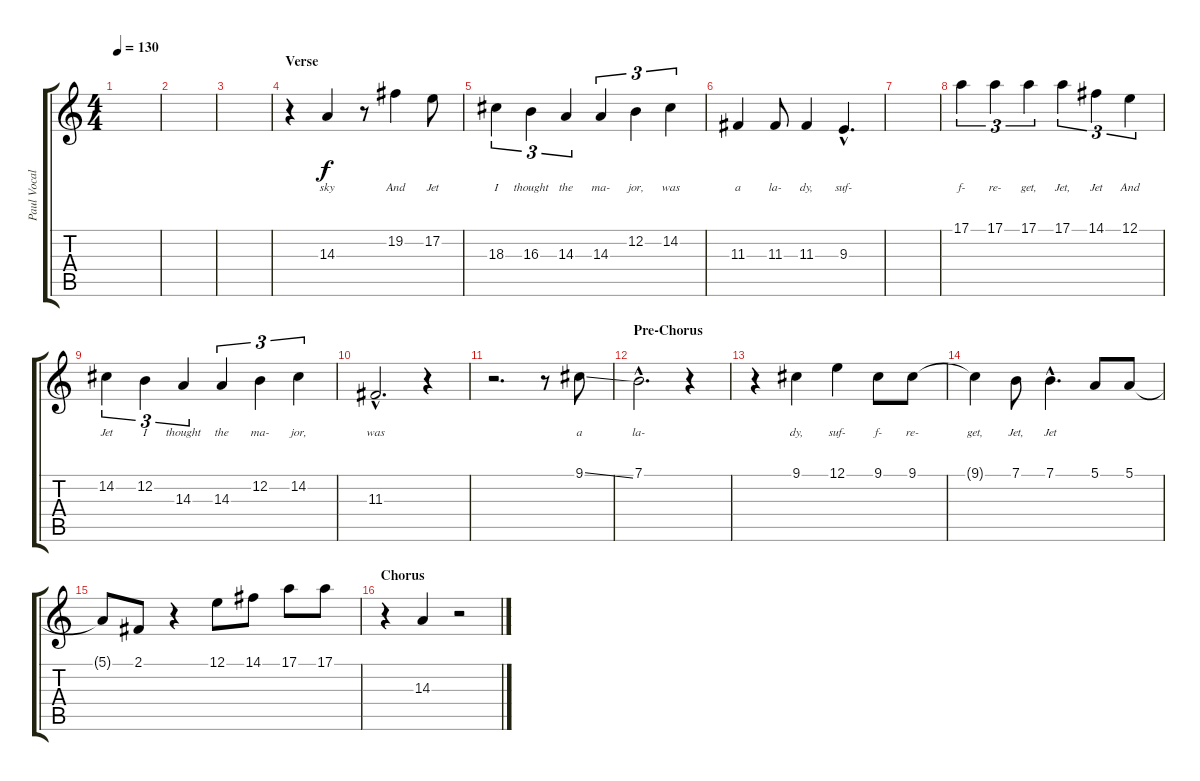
\track ("Paul Vocal" "Paul Vocal") {instrument tenorsax}
\staff {score tabs}
\tuning (E4 B3 G3 D3 A2 E2) {hide}
\ts (4 4)
\tempo 130
\clef g2
\ks c
|
|
|
\section ("" "Verse")
r.4 14.3.4{lyrics (0 "sky") lyrics (1 "") lyrics (2 "") lyrics (3 "") lyrics (4 "")} r.8 19.2.4{lyrics (0 "And") lyrics (1 "") lyrics (2 "") lyrics (3 "") lyrics (4 "")} 17.2.8{lyrics (0 "Jet") lyrics (1 "") lyrics (2 "") lyrics (3 "") lyrics (4 "")} |
18.3.4{tu (3 2) lyrics (0 "I") lyrics (1 "") lyrics (2 "") lyrics (3 "") lyrics (4 "")} 16.3.4{tu (3 2) lyrics (0 "thought") lyrics (1 "") lyrics (2 "") lyrics (3 "") lyrics (4 "")} 14.3.4{tu (3 2) lyrics (0 "the") lyrics (1 "") lyrics (2 "") lyrics (3 "") lyrics (4 "")} 14.3.4{tu (3 2) lyrics (0 "ma-") lyrics (1 "") lyrics (2 "") lyrics (3 "") lyrics (4 "")} 12.2.4{tu (3 2) lyrics (0 "jor,") lyrics (1 "") lyrics (2 "") lyrics (3 "") lyrics (4 "")} 14.2.4{tu (3 2) lyrics (0 "was") lyrics (1 "") lyrics (2 "") lyrics (3 "") lyrics (4 "")} |
11.3.4{lyrics (0 "a") lyrics (1 "") lyrics (2 "") lyrics (3 "") lyrics (4 "")} 11.3.8{lyrics (0 "la-") lyrics (1 "") lyrics (2 "") lyrics (3 "") lyrics (4 "")} 11.3.4{lyrics (0 "dy,") lyrics (1 "") lyrics (2 "") lyrics (3 "") lyrics (4 "")} 9.3{hac}.4{d lyrics (0 "suf-") lyrics (1 "") lyrics (2 "") lyrics (3 "") lyrics (4 "")} |
|
17.1.4{tu (3 2) lyrics (0 "f-") lyrics (1 "") lyrics (2 "") lyrics (3 "") lyrics (4 "")} 17.1.4{tu (3 2) lyrics (0 "re-") lyrics (1 "") lyrics (2 "") lyrics (3 "") lyrics (4 "")} 17.1.4{tu (3 2) lyrics (0 "get,") lyrics (1 "") lyrics (2 "") lyrics (3 "") lyrics (4 "")} 17.1.4{tu (3 2) lyrics (0 "Jet,") lyrics (1 "") lyrics (2 "") lyrics (3 "") lyrics (4 "")} 14.1.4{tu (3 2) lyrics (0 "Jet") lyrics (1 "") lyrics (2 "") lyrics (3 "") lyrics (4 "")} 12.1.4{tu (3 2) lyrics (0 "And") lyrics (1 "") lyrics (2 "") lyrics (3 "") lyrics (4 "")} |
14.2.4{tu (3 2) lyrics (0 "Jet") lyrics (1 "") lyrics (2 "") lyrics (3 "") lyrics (4 "")} 12.2.4{tu (3 2) lyrics (0 "I") lyrics (1 "") lyrics (2 "") lyrics (3 "") lyrics (4 "")} 14.3.4{tu (3 2) lyrics (0 "thought") lyrics (1 "") lyrics (2 "") lyrics (3 "") lyrics (4 "")} 14.3.4{tu (3 2) lyrics (0 "the") lyrics (1 "") lyrics (2 "") lyrics (3 "") lyrics (4 "")} 12.2.4{tu (3 2) lyrics (0 "ma-") lyrics (1 "") lyrics (2 "") lyrics (3 "") lyrics (4 "")} 14.2.4{tu (3 2) lyrics (0 "jor,") lyrics (1 "") lyrics (2 "") lyrics (3 "") lyrics (4 "")} |
11.3{hac}.2{d lyrics (0 "was") lyrics (1 "") lyrics (2 "") lyrics (3 "") lyrics (4 "")} r.4 |
r.2{d} r.8 9.1{ss}.8{lyrics (0 "a") lyrics (1 "") lyrics (2 "") lyrics (3 "") lyrics (4 "")} |
\section ("" "Pre-Chorus")
7.1{hac}.2{d lyrics (0 "la-") lyrics (1 "") lyrics (2 "") lyrics (3 "") lyrics (4 "")} r.4 |
r.4 9.1.4{lyrics (0 "dy,") lyrics (1 "") lyrics (2 "") lyrics (3 "") lyrics (4 "")} 12.1.4{lyrics (0 "suf-") lyrics (1 "") lyrics (2 "") lyrics (3 "") lyrics (4 "")} 9.1.8{lyrics (0 "f-") lyrics (1 "") lyrics (2 "") lyrics (3 "") lyrics (4 "")} 9.1.8{lyrics (0 "re-") lyrics (1 "") lyrics (2 "") lyrics (3 "") lyrics (4 "")} |
9.1{t}.4{lyrics (0 "get,") lyrics (1 "") lyrics (2 "") lyrics (3 "") lyrics (4 "")} 7.1.8{lyrics (0 "Jet,") lyrics (1 "") lyrics (2 "") lyrics (3 "") lyrics (4 "")} 7.1{hac}.4{d lyrics (0 "Jet") lyrics (1 "") lyrics (2 "") lyrics (3 "") lyrics (4 "")} 5.1.8 5.1.8 |
5.1{t}.8 2.1.8 r.4 12.1.8 14.1.8 17.1.8 17.1.8 |
\section ("" "Chorus")
r.4 14.3.4 r.2
